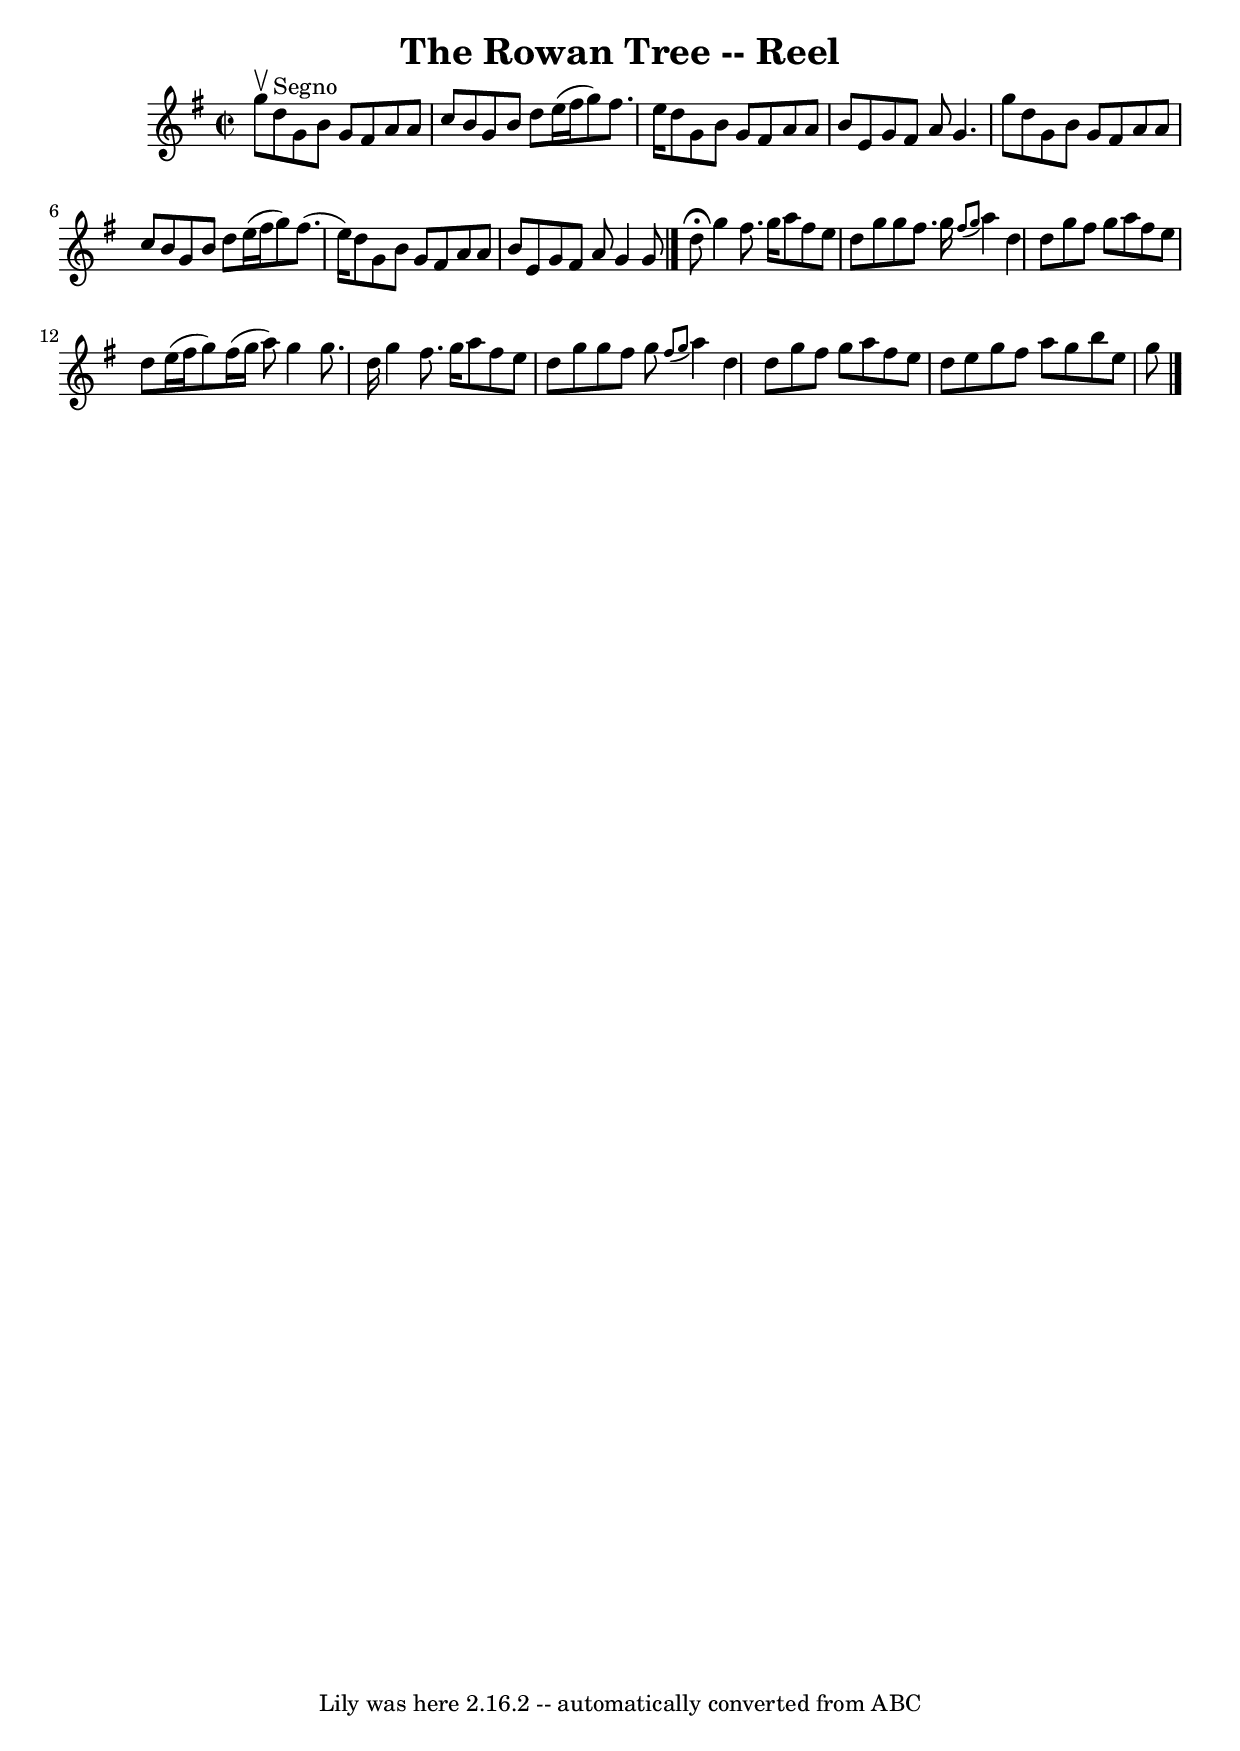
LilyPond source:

\version "2.16.2"
\include "Mammoth.ily"
\header {
  %% book = "Ryan's Mammoth Collection"
  crossRefNumber = "1"
  footnotes = ""
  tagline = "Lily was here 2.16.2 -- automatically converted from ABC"
  title = "The Rowan Tree -- Reel"

}
voicedefault =  {


  \override Staff.TimeSignature #'style = #'C
  \time 2/2 
  \key g \major g''8^\upbow   |
  d''8^"Segno" g'8 b'8 
  g'8 fis'8 a'8 a'8 c''8  |
  b'8 g'8 b'8 d''8    
  e''16 (fis''16 g''8) fis''8. e''16  |
  d''8 g'8 b'8 
  g'8 fis'8 a'8 a'8 b'8  |
  e'8 g'8 fis'8 a'8    
  g'4. g''8  |
  d''8 g'8 b'8 g'8 fis'8 a'8 a'8    
  c''8  |
  b'8 g'8 b'8 d''8 e''16 (fis''16 g''8)   
  fis''8. (e''16) |
  d''8 g'8 b'8 g'8 fis'8 a'8    
  a'8 b'8  |
  e'8 g'8 fis'8 a'8 g'4 g'8    \bar "|."    
  d''8^\fermata |
  g''4 fis''8. g''16 a''8 fis''8 e''8   
  d''8  |
  g''8 g''8 fis''8. g''16    \grace { fis''8 (
				      g''8  
				    } a''4) d''4  |
  d''8 g''8 fis''8 g''8 a''8    
  fis''8 e''8 d''8  |
  e''16 (fis''16 g''8) fis''16 (
  g''16 a''8) g''4 g''8. d''16  |
  g''4 fis''8.    
  g''16 a''8 fis''8 e''8 d''8  |
  g''8 g''8 fis''8    
  g''8    \grace { fis''8 (g''8  
		 } a''4) d''4  |
  d''8    
  g''8 fis''8 g''8 a''8 fis''8 e''8 d''8  |
  e''8    
  g''8 fis''8 a''8 g''8 b''8 e''8 g''8      \bar "|."   

}

\score{
  <<

    \context Staff="default"
    {
      \voicedefault 
      
    }

  >>
  \layout {
    
  }
  \midi {
  }

}
